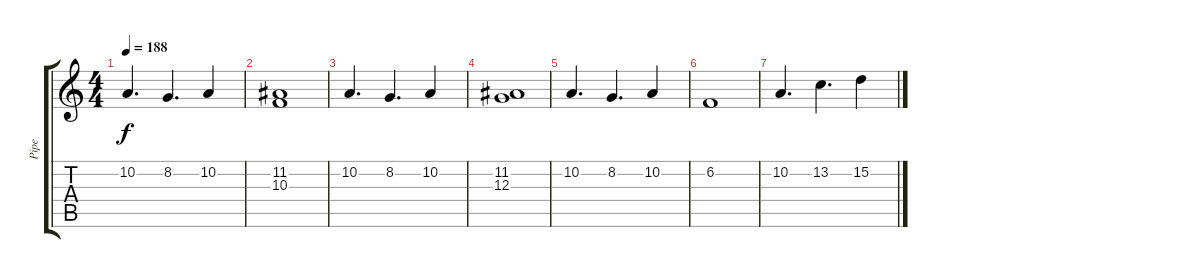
\track ("Pipe" "Pipe") {instrument altosax}
\staff {score tabs}
\tuning (E4 B3 G3 D3 A2 E2) {hide}
\ts (4 4)
\tempo 188
\clef g2
\ks c
10.2.4{d dy f volume 12 instrument altosax} 8.2.4{d} 10.2.4 |
(11.2 10.3).1{volume 10 instrument altosax} |
10.2.4{d volume 12 instrument altosax} 8.2.4{d} 10.2.4 |
(11.2 12.3).1{volume 10 instrument altosax} |
10.2.4{d volume 12 instrument altosax} 8.2.4{d} 10.2.4 |
6.2.1 |
10.2.4{d} 13.2.4{d} 15.2.4
